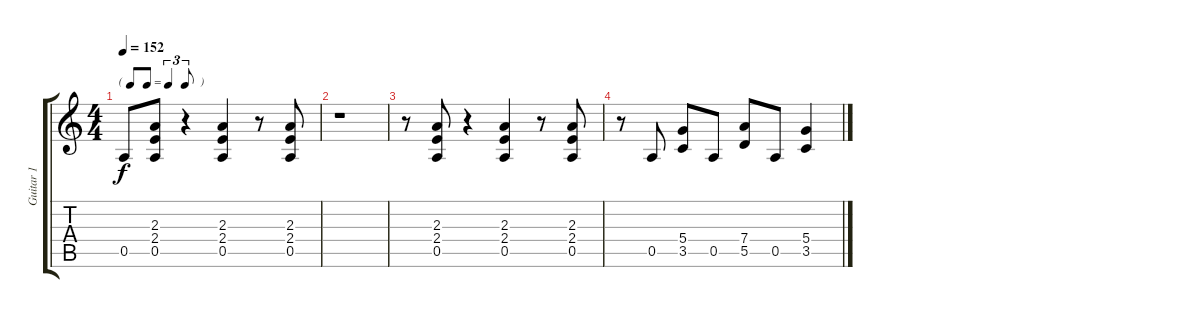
\track ("Guitar 1" "Guitar 1") {instrument distortionguitar}
\staff {score tabs}
\tuning (E4 B3 G3 D3 A2 E2) {hide}
\ts (4 4)
\tf triplet8th
\tempo 152
\clef g2
\ks c
0.5.8{dy f} (2.3 2.4 0.5).8 r.4 (2.3 2.4 0.5).4 r.8 (2.3 2.4 0.5).8 |
r.1 |
r.8 (2.3 2.4 0.5).8 r.4 (2.3 2.4 0.5).4 r.8 (2.3 2.4 0.5).8 |
r.8 0.5.8 (5.4 3.5).8 0.5.8 (7.4 5.5).8 0.5.8 (5.4 3.5).4
